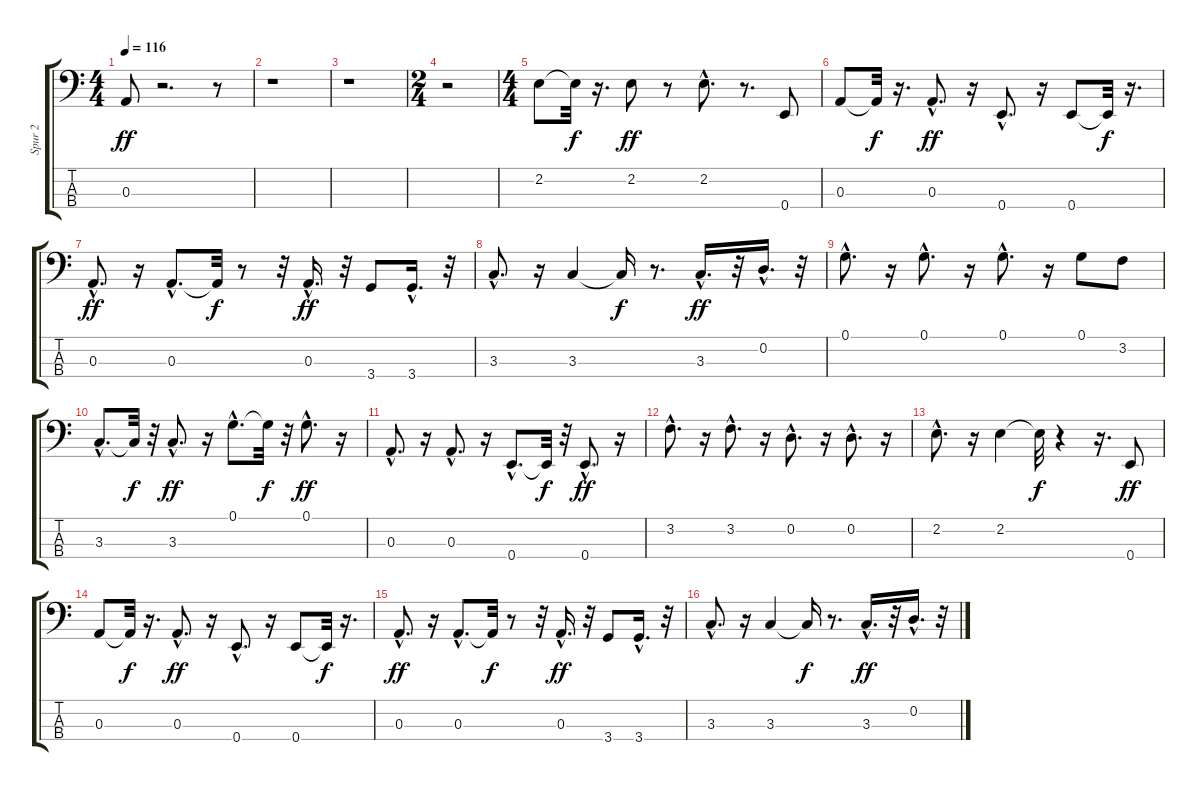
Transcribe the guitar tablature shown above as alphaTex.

\track ("Spur 2" "Spur 2") {instrument electricbassfinger}
\staff {score tabs}
\tuning (G2 D2 A1 E1) {hide}
\ts (4 4)
\tempo 116
\clef f4
\ks c
0.3.8{dy ff} r.2{d} r.8 |
r.1 |
r.1 |
\ts (2 4)
r.2 |
\ts (4 4)
2.2.8 2.2{t}.32{dy f} r.16{d} 2.2.8{dy ff} r.8 2.2{hac}.8{d} r.8{d} 0.4.8 |
0.3.8 0.3{t}.32{dy f} r.16{d} 0.3{hac}.8{d dy ff} r.16 0.4{hac}.8{d} r.16 0.4.8 0.4{t}.32{dy f} r.16{d} |
0.3{hac}.8{d dy ff} r.16 0.3{hac}.8{d} 0.3{t}.32{dy f} r.8 r.32 0.3{hac}.16{d dy ff} r.32 3.4.8 3.4{hac}.16{d} r.32 |
3.3{hac}.8{d} r.16 3.3.4 3.3{t}.16{dy f} r.8{d} 3.3{hac}.16{d dy ff} r.32 0.2{hac}.16{d} r.32 |
0.1{hac}.8{d} r.16 0.1{hac}.8{d} r.16 0.1{hac}.8{d} r.16 0.1.8 3.2.8 |
3.3{hac}.8{d} 3.3{t}.32{dy f} r.32 3.3{hac}.8{d dy ff} r.16 0.1{hac}.8{d} 0.1{t}.32{dy f} r.32 0.1{hac}.8{d dy ff} r.16 |
0.3{hac}.8{d} r.16 0.3{hac}.8{d} r.16 0.4{hac}.8{d} 0.4{t}.32{dy f} r.32 0.4{hac}.8{d dy ff} r.16 |
3.2{hac}.8{d} r.16 3.2{hac}.8{d} r.16 0.2{hac}.8{d} r.16 0.2{hac}.8{d} r.16 |
2.2{hac}.8{d} r.16 2.2.4 2.2{t}.32{dy f} r.4 r.16{d} 0.4.8{dy ff} |
0.3.8 0.3{t}.32{dy f} r.16{d} 0.3{hac}.8{d dy ff} r.16 0.4{hac}.8{d} r.16 0.4.8 0.4{t}.32{dy f} r.16{d} |
0.3{hac}.8{d dy ff} r.16 0.3{hac}.8{d} 0.3{t}.32{dy f} r.8 r.32 0.3{hac}.16{d dy ff} r.32 3.4.8 3.4{hac}.16{d} r.32 |
3.3{hac}.8{d} r.16 3.3.4 3.3{t}.16{dy f} r.8{d} 3.3{hac}.16{d dy ff} r.32 0.2{hac}.16{d} r.32
